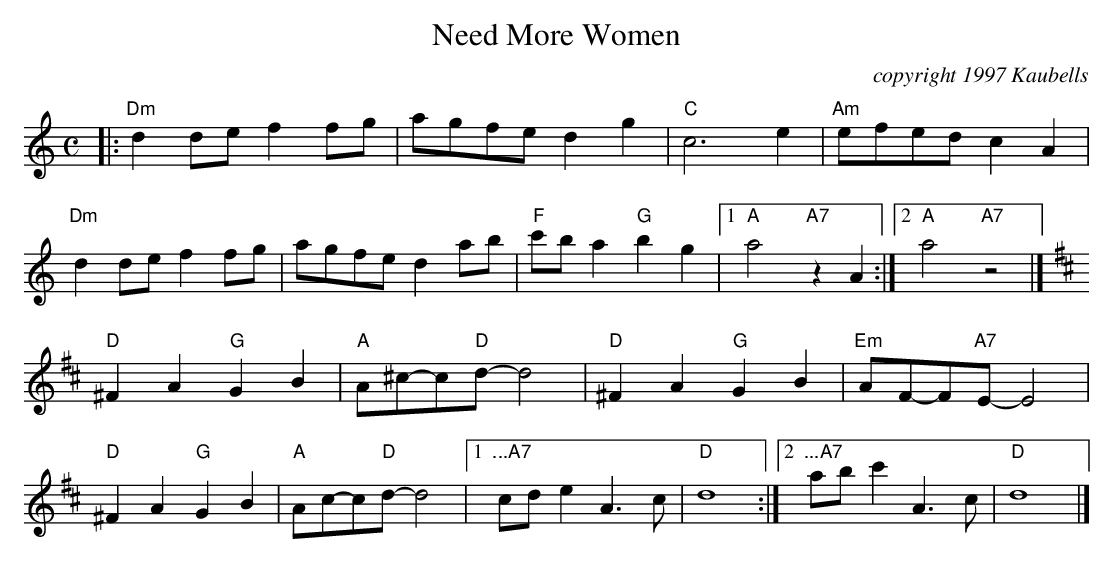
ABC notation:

X:1
T:Need More Women
C:copyright 1997 Kaubells
E:16
M:C
K:DDor
|:"Dm"d2 de f2 fg|agfe d2 g2|"C"c6 e2|"Am"efed c2 A2|*
"Dm"d2 de f2 fg|agfe d2 ab|"F"c'ba2 "G"b2 g2|1"A"a4 "A7"z2A2:|2"A"a4 "A7"z4|]
K:D
E:18
"D"^F2A2 "G"G2B2|"A"A^c-c"D"d-d4|"D"^F2A2 "G"G2B2|"Em"AF-F"A7"E-E4|*
E:16
"D"^F2A2 "G"G2B2|"A"Ac-c"D"d-d4|1"...A7"cde2 A2>c2|"D"d8:|2"...A7"abc'2 A2>c2|"D"d8|]*
